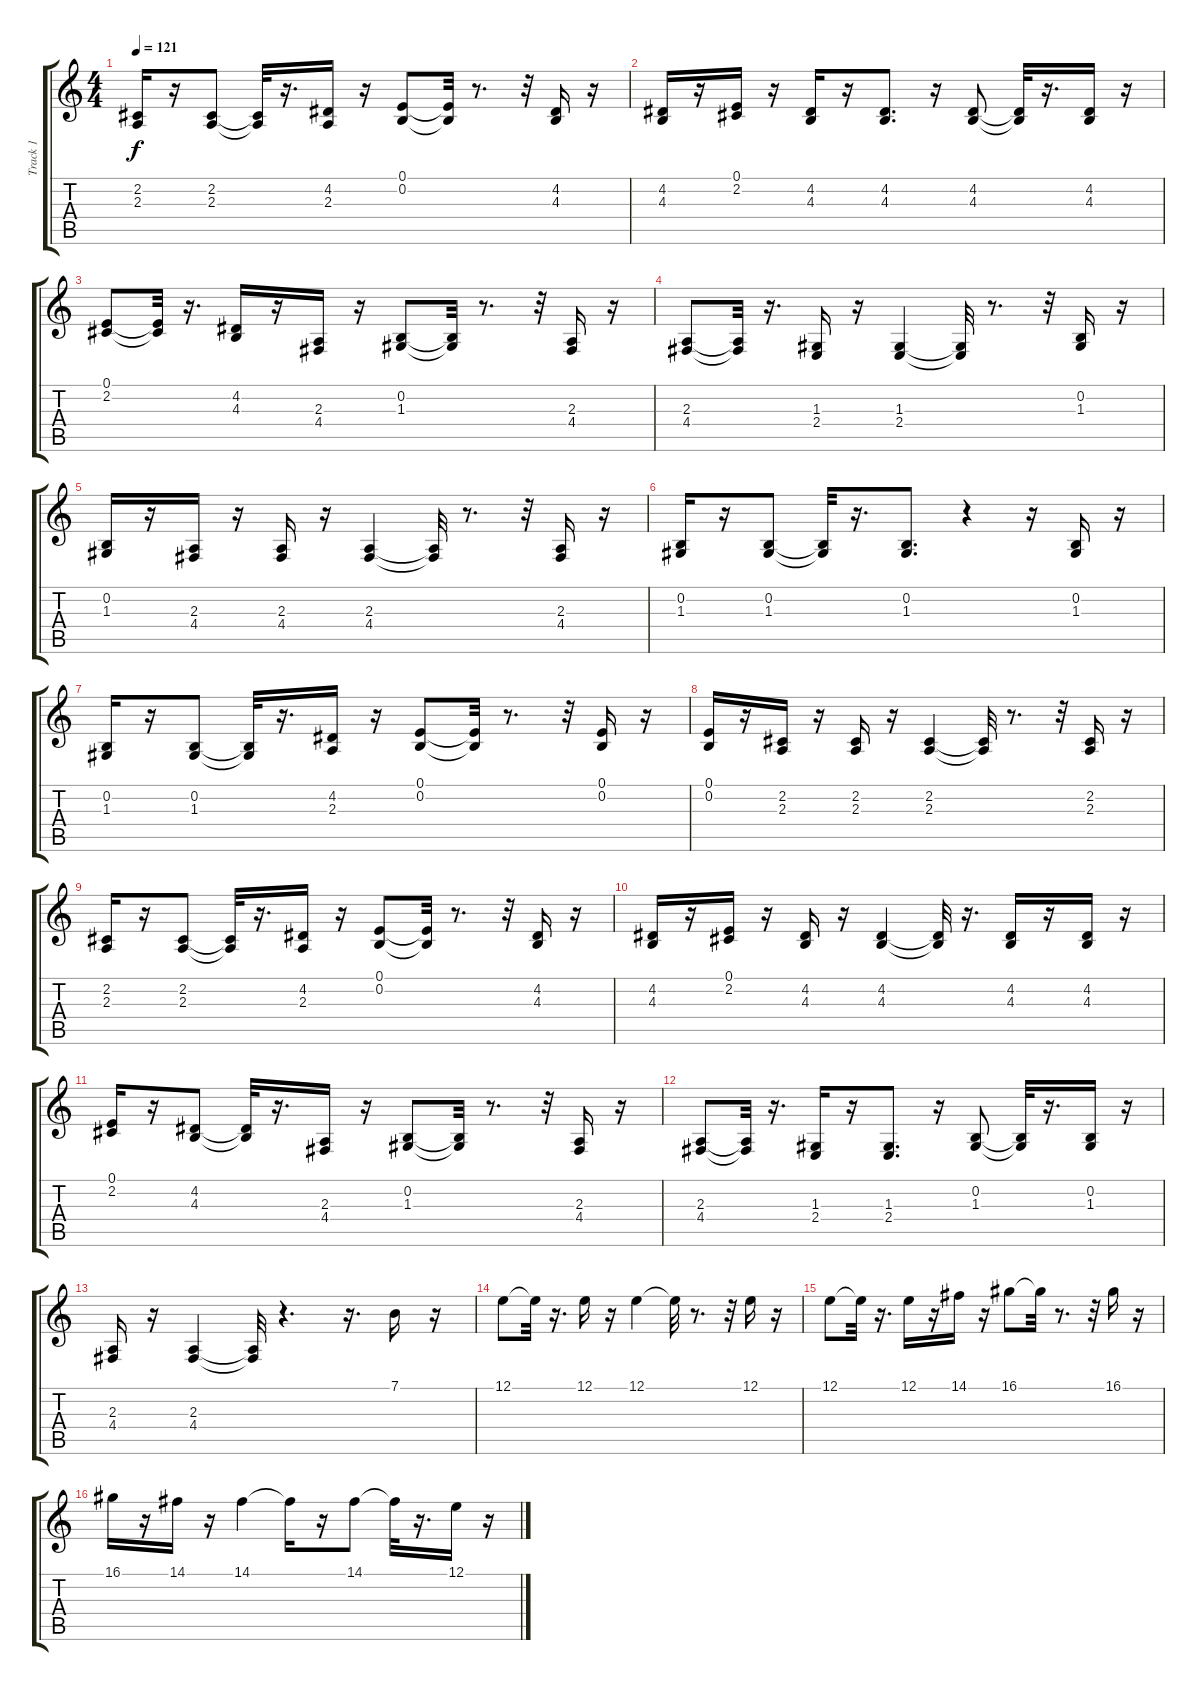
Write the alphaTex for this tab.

\track ("Track 1" "Track 1") {instrument choiraahs}
\staff {score tabs}
\tuning (E4 B3 G3 D3 A2 E2) {hide}
\ts (4 4)
\tempo 121
\clef g2
\ks c
(2.2{t} 2.3{t}).16{dy f} r.16 (2.2 2.3).8 (2.2{t} 2.3{t}).32 r.16{d} (4.2 2.3).16 r.16 (0.1 0.2).8 (0.1{t} 0.2{t}).32 r.8{d} r.32 (4.2 4.3).16 r.16 |
(4.2 4.3).16 r.16 (0.1 2.2).16 r.16 (4.2 4.3).16 r.16 (4.2 4.3).8{d} r.16 (4.2 4.3).8 (4.2{t} 4.3{t}).32 r.16{d} (4.2 4.3).16 r.16 |
(0.1 2.2).8 (0.1{t} 2.2{t}).32 r.16{d} (4.2 4.3).16 r.16 (2.3 4.4).16 r.16 (0.2 1.3).8 (0.2{t} 1.3{t}).32 r.8{d} r.32 (2.3 4.4).16 r.16 |
(2.3 4.4).8 (2.3{t} 4.4{t}).32 r.16{d} (1.3 2.4).16 r.16 (1.3 2.4).4 (1.3{t} 2.4{t}).32 r.8{d} r.32 (0.2 1.3).16 r.16 |
(0.2 1.3).16 r.16 (2.3 4.4).16 r.16 (2.3 4.4).16 r.16 (2.3 4.4).4 (2.3{t} 4.4{t}).32 r.8{d} r.32 (2.3 4.4).16 r.16 |
(0.2 1.3).16 r.16 (0.2 1.3).8 (0.2{t} 1.3{t}).32 r.16{d} (0.2 1.3).8{d} r.4 r.16 (0.2 1.3).16 r.16 |
(0.2 1.3).16 r.16 (0.2 1.3).8 (0.2{t} 1.3{t}).32 r.16{d} (4.2 2.3).16 r.16 (0.1 0.2).8 (0.1{t} 0.2{t}).32 r.8{d} r.32 (0.1 0.2).16 r.16 |
(0.1 0.2).16 r.16 (2.2 2.3).16 r.16 (2.2 2.3).16 r.16 (2.2 2.3).4 (2.2{t} 2.3{t}).32 r.8{d} r.32 (2.2 2.3).16 r.16 |
(2.2 2.3).16 r.16 (2.2 2.3).8 (2.2{t} 2.3{t}).32 r.16{d} (4.2 2.3).16 r.16 (0.1 0.2).8 (0.1{t} 0.2{t}).32 r.8{d} r.32 (4.2 4.3).16 r.16 |
(4.2 4.3).16 r.16 (0.1 2.2).16 r.16 (4.2 4.3).16 r.16 (4.2 4.3).4 (4.2{t} 4.3{t}).32 r.16{d} (4.2 4.3).16 r.16 (4.2 4.3).16 r.16 |
(0.1 2.2).16 r.16 (4.2 4.3).8 (4.2{t} 4.3{t}).32 r.16{d} (2.3 4.4).16 r.16 (0.2 1.3).8 (0.2{t} 1.3{t}).32 r.8{d} r.32 (2.3 4.4).16 r.16 |
(2.3 4.4).8 (2.3{t} 4.4{t}).32 r.16{d} (1.3 2.4).16 r.16 (1.3 2.4).8{d} r.16 (0.2 1.3).8 (0.2{t} 1.3{t}).32 r.16{d} (0.2 1.3).16 r.16 |
(2.3 4.4).16 r.16 (2.3 4.4).4 (2.3{t} 4.4{t}).32 r.4{d} r.16{d} 7.1.16 r.16 |
12.1.8 12.1{t}.32 r.16{d} 12.1.16 r.16 12.1.4 12.1{t}.32 r.8{d} r.32 12.1.16 r.16 |
12.1.8 12.1{t}.32 r.16{d} 12.1.16 r.16 14.1.16 r.16 16.1.8 16.1{t}.32 r.8{d} r.32 16.1.16 r.16 |
16.1.16 r.16 14.1.16 r.16 14.1.4 14.1{t}.16 r.16 14.1.8 14.1{t}.32 r.16{d} 12.1.16 r.16
